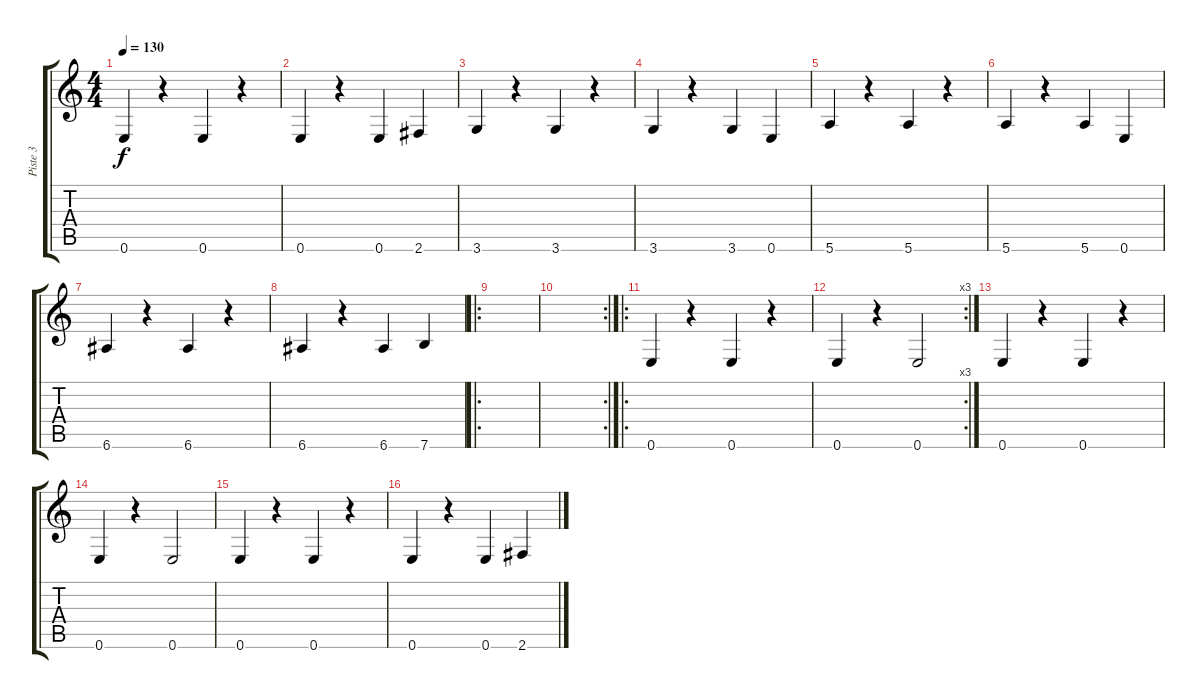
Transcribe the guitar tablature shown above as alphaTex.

\track ("Piste 3" "Piste 3") {instrument electricbassfinger}
\staff {score tabs}
\tuning (E4 B3 G3 D3 A2 E2) {hide}
\ts (4 4)
\tempo 130
\clef g2
\ks c
0.6.4{dy f} r.4 0.6.4 r.4 |
0.6.4 r.4 0.6.4 2.6.4 |
3.6.4 r.4 3.6.4 r.4 |
3.6.4 r.4 3.6.4 0.6.4 |
5.6.4 r.4 5.6.4 r.4 |
5.6.4 r.4 5.6.4 0.6.4 |
6.6.4 r.4 6.6.4 r.4 |
6.6.4 r.4 6.6.4 7.6.4 |
\ro
|
\rc 2
|
\ro
0.6.4 r.4 0.6.4 r.4 |
\rc 3
0.6.4 r.4 0.6.2 |
0.6.4 r.4 0.6.4 r.4 |
0.6.4 r.4 0.6.2 |
0.6.4 r.4 0.6.4 r.4 |
0.6.4 r.4 0.6.4 2.6.4
